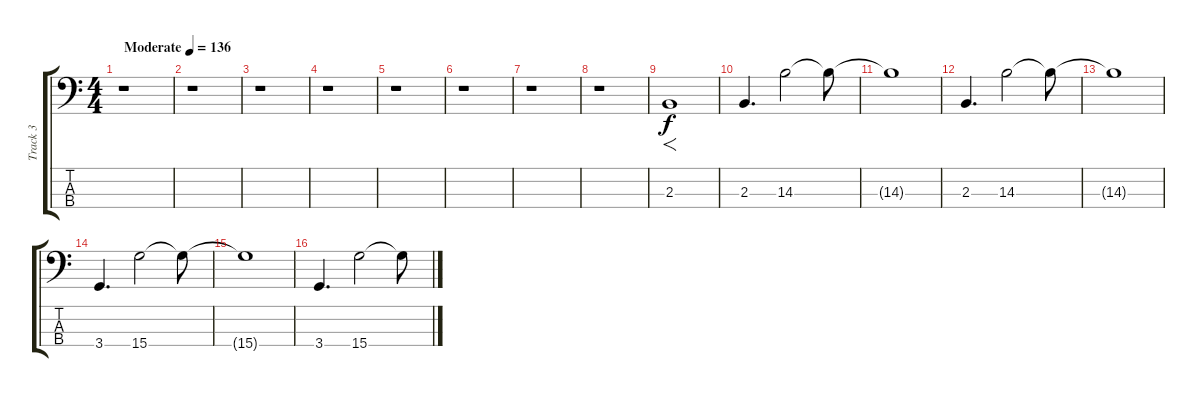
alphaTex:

\track ("Track 3" "Track 3") {instrument electricbasspick}
\staff {score tabs}
\tuning (G2 D2 A1 E1) {hide}
\ts (4 4)
\tempo (136 "Moderate")
\clef f4
\ks c
r.1{dy f instrument electricbasspick} |
r.1 |
r.1 |
r.1 |
r.1 |
r.1 |
r.1 |
r.1 |
2.3.1{f} |
2.3.4{d} 14.3.2 14.3{t}.8 |
14.3{t}.1 |
2.3.4{d} 14.3.2 14.3{t}.8 |
14.3{t}.1 |
3.4.4{d} 15.4.2 15.4{t}.8 |
15.4{t}.1 |
3.4.4{d} 15.4.2 15.4{t}.8
